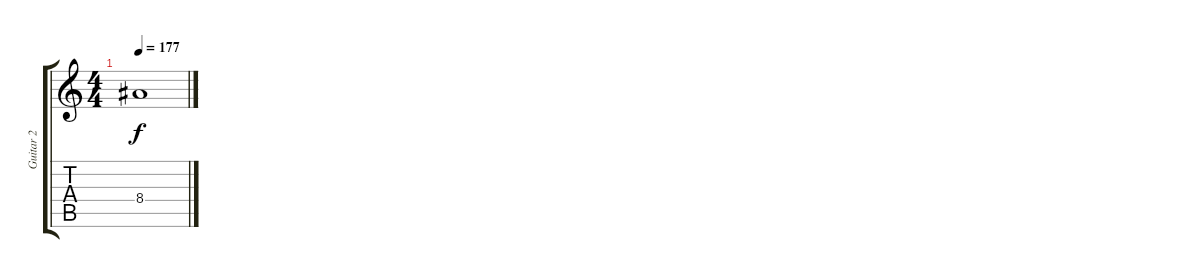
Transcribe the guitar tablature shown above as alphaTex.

\track ("Guitar 2" "Guitar 2") {instrument distortionguitar}
\staff {score tabs}
\tuning (E4 B3 G3 D3 A2 E2) {hide}
\ts (4 4)
\tempo 177
\clef g2
\ks c
8.4{t}.1{dy f}
